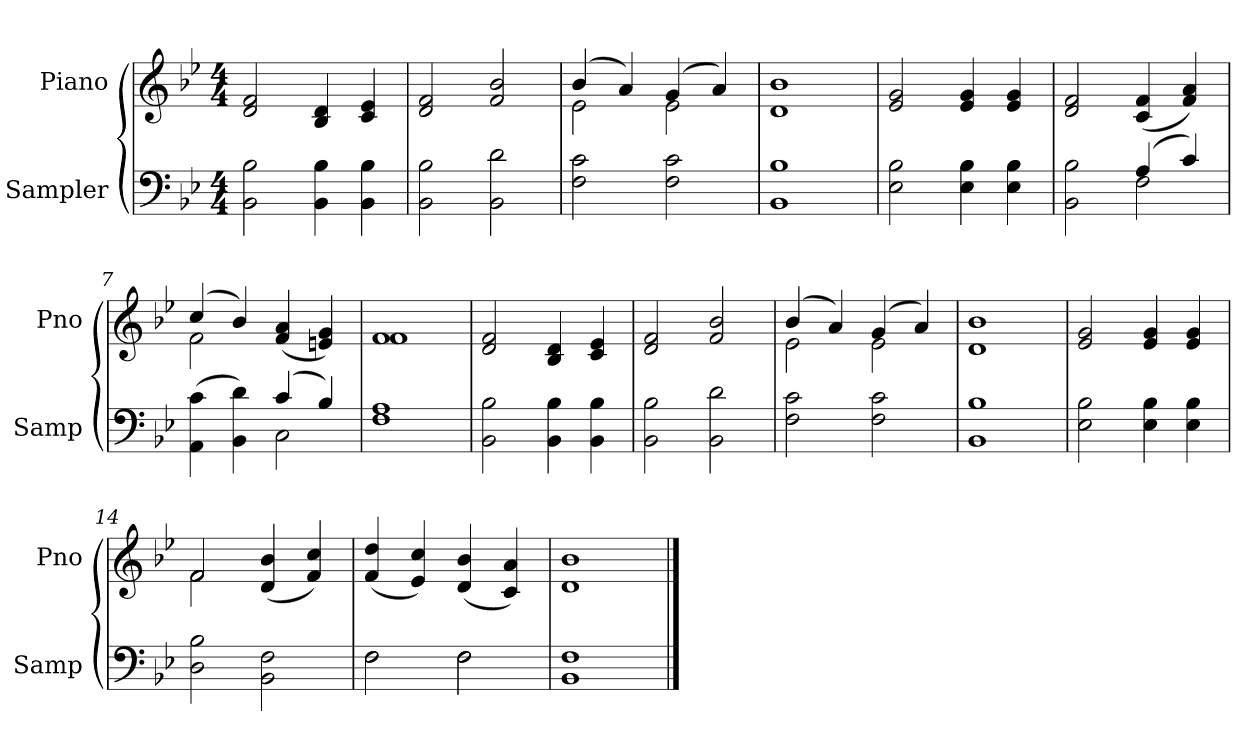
**kern	**kern
*part2	*part1
*staff2	*staff1
*I"Sampler	*I"Piano
*I'Samp	*I'Pno
*clefF4	*clefG2
*k[b-e-]	*k[b-e-]
*B-:	*B-:
*M4/4	*M4/4
=1	=1
2BB- 2B-	2d 2f
4BB- 4B-	4B- 4d
4BB- 4B-	4c 4e-
=2	=2
2BB- 2B-	2d 2f
2BB- 2d	2f 2b-
=3	=3
*	*^
2F 2c	(4b-/	2e-
.	4a/)	.
2F 2c	(4g/	2e-
.	4a/)	.
*	*v	*v
=4	=4
1BB- 1B-	1d 1b-
=5	=5
2E- 2B-	2e- 2g
4E- 4B-	4e- 4g
4E- 4B-	4e- 4g
=6	=6
*^	*
2BB-\ 2B-\	2ryy	2d 2f
(4A/	2F	(4c 4f
4c/)	.	4f 4a)
=7	=7	=7
*	*	*^
(4AA\ 4c\	2ryy	(4cc/	2f
4BB-\ 4d\)	.	4b-/)	.
(4c/	2C	(4f/ 4a/	2ryy
4B-/)	.	4en/ 4g/)	.
*v	*v	*	*
=8	=8	=8
1F 1A	1f/	1f
*	*v	*v
=9	=9
2BB- 2B-	2d 2f
4BB- 4B-	4B- 4d
4BB- 4B-	4c 4e-
=10	=10
2BB- 2B-	2d 2f
2BB- 2d	2f 2b-
=11	=11
*	*^
2F 2c	(4b-/	2e-
.	4a/)	.
2F 2c	(4g/	2e-
.	4a/)	.
*	*v	*v
=12	=12
1BB- 1B-	1d 1b-
=13	=13
2E- 2B-	2e- 2g
4E- 4B-	4e- 4g
4E- 4B-	4e- 4g
=14	=14
*	*^
2D 2B-	2f/	2f
2BB- 2F	(4d 4b-	2ryy
.	4f 4cc)	.
*	*v	*v
=15	=15
*^	*
2F\	2F	(4f 4dd
.	.	4e- 4cc)
2F\	2F	(4d 4b-
.	.	4c 4a)
*v	*v	*
=16	=16
1BB- 1F	1d 1b-
==	==
*-	*-
